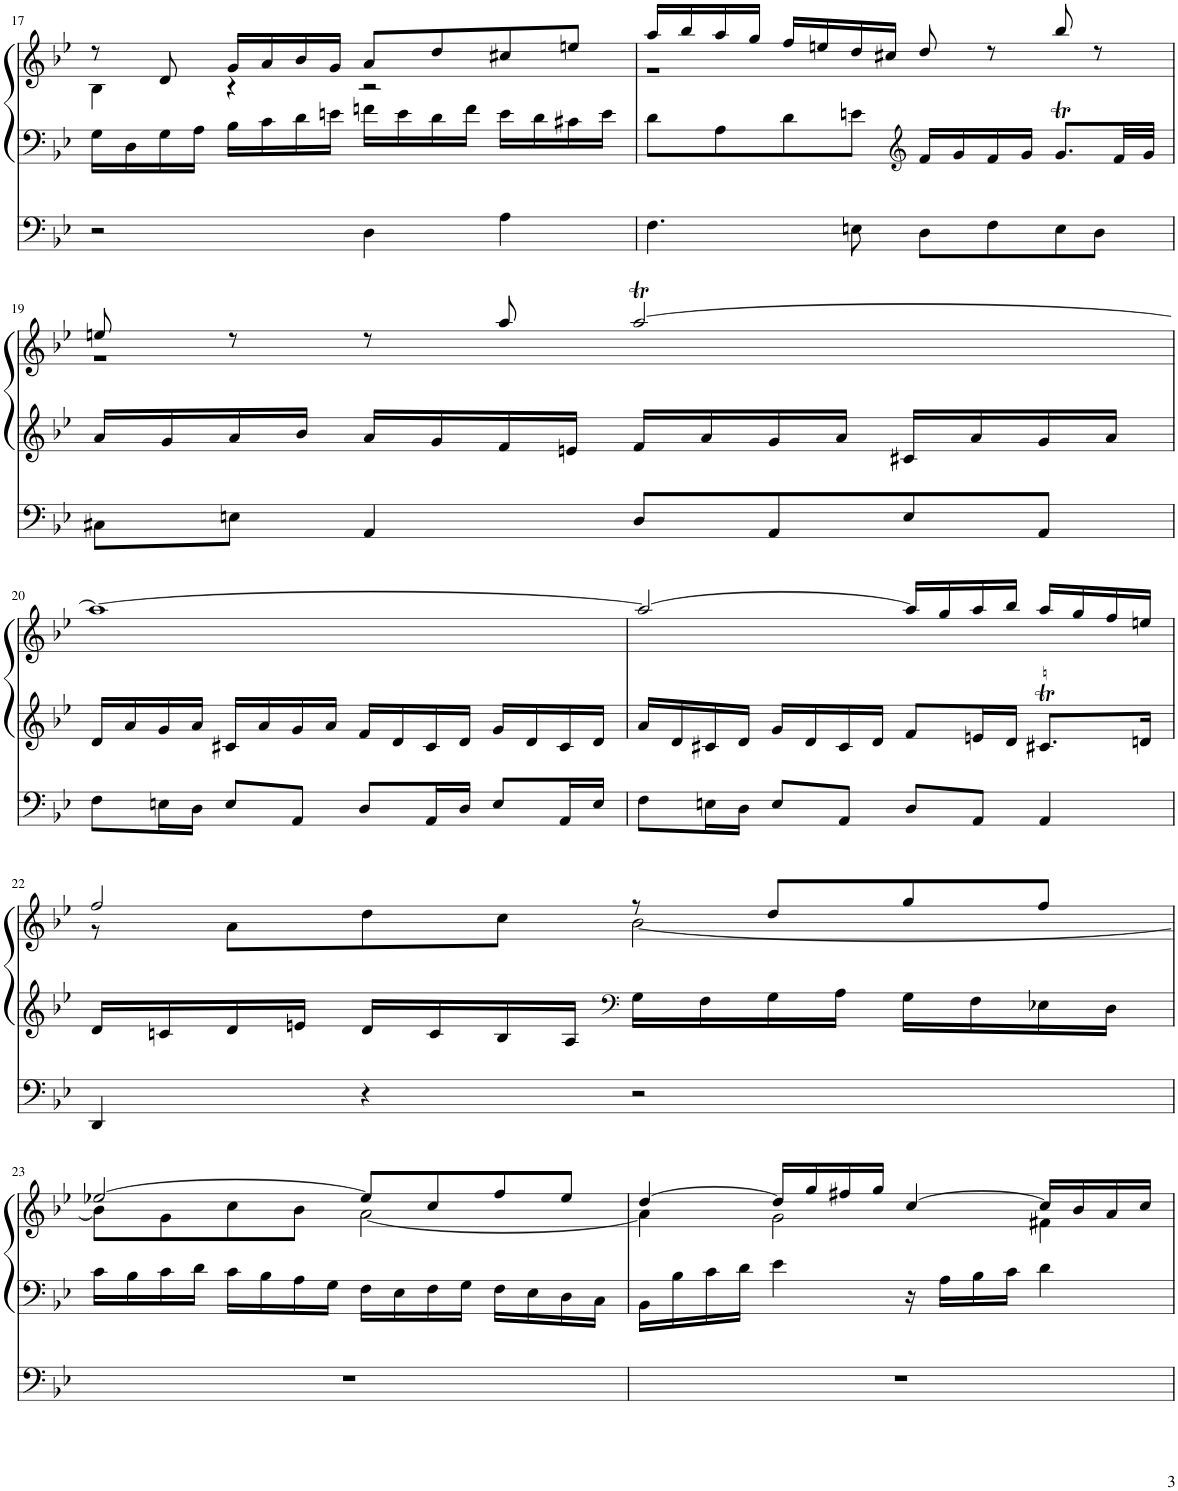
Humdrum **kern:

**kern	**kern	**kern
*part1	*part1	*part1
*staff3	*staff2	*staff1
*I"Orgue	*	*
!!LO:PB:g=z
*clefF4	*clefF4	*clefG2
*k[b-e-]	*k[b-e-]	*k[b-e-]
*M4/4	*M4/4	*M4/4
*met(c)	*met(c)	*met(c)
=17	=17	=17
*	*	*^
2r	16G\LL	8r	4B-\
.	16D\	.	.
.	16G\	8d/	.
.	16A\JJ	.	.
.	16B-\LL	16g/LL	4r
.	16c\	16a/	.
.	16d\	16b-/	.
.	16en\JJ	16g/JJ	.
4D\	16fn\LL	8a/L	2r
.	16e\	.	.
.	16d\	8dd/	.
.	16f\JJ	.	.
4A\	16e\LL	8cc#X/	.
.	16d\	.	.
.	16c#X\	8een/J	.
.	16e\JJ	.	.
=18	=18	=18	=18
4.F\	8d\L	16aa/LL	1r
.	.	16bb-/	.
.	8A\	16aa/	.
.	.	16gg/JJ	.
.	8d\	16ff/LL	.
.	.	16een/	.
8En\	8en\J	16dd/	.
.	.	16cc#X/JJ	.
*	*clefG2	*	*
8D\L	16f/LL	8dd/	.
.	16g/	.	.
8F\	16f/	8r	.
.	16g/JJ	.	.
8E\	8.gT/L	8bb-/	.
8D\J	.	8r	.
.	32f/LL	.	.
.	32g/JJJ	.	.
!!LO:LB:g=z	!!
=19	=19	=19	=19
8C#X\L	16a/LL	8een/	1r
.	16g/	.	.
8En\J	16a/	8r	.
.	16b-/JJ	.	.
4AA/	16a/LL	8r	.
.	16g/	.	.
.	16f/	8aa/	.
.	16en/JJ	.	.
8D/L	16f/LL	[2aat/	.
.	16a/	.	.
8AA/	16g/	.	.
.	16a/JJ	.	.
8E/	16c#X/LL	.	.
.	16a/	.	.
8AA/J	16g/	.	.
.	16a/JJ	.	.
*	*	*v	*v
!!LO:LB:g=z
=20	=20	=20
8F\L	16d/LL	1aa_
.	16a/	.
16En\L	16g/	.
16D\JJ	16a/JJ	.
8E/L	16c#X/LL	.
.	16a/	.
8AA/J	16g/	.
.	16a/JJ	.
8D/L	16f/LL	.
.	16d/	.
16AA/L	16c#/	.
16D/JJ	16d/JJ	.
8E/L	16g/LL	.
.	16d/	.
16AA/L	16c#/	.
16E/JJ	16d/JJ	.
=21	=21	=21
8F\L	16a/LL	2aa/_
.	16d/	.
16En\L	16c#X/	.
16D\JJ	16d/JJ	.
8E/L	16g/LL	.
.	16d/	.
8AA/J	16c#/	.
.	16d/JJ	.
8D/L	8f/L	16aa/LL]
.	.	16gg/
8AA/J	16en/L	16aa/
.	16d/JJ	16bb-/JJ
4AA/	8.c#Xt/L	16aa/LL
.	.	16gg/
.	.	16ff/
.	16dn/Jk	16een/JJ
!!LO:LB:g=z
=22	=22	=22
*	*	*^
4DD/	16d/LL	2ff/	8r
.	16cn/	.	.
.	16d/	.	8a\L
.	16en/JJ	.	.
4r	16d/LL	.	8dd\
.	16c/	.	.
.	16B-/	.	8cc\J
.	16A/JJ	.	.
*	*clefF4	*	*
2r	16G\LL	8r	[2b-\
.	16F\	.	.
.	16G\	8dd/L	.
.	16A\JJ	.	.
.	16G\LL	8gg/	.
.	16F\	.	.
.	16E-X\	8ff/J	.
.	16D\JJ	.	.
!!LO:LB:g=z	!!
=23	=23	=23	=23
1r	16c\LL	[2ee-X/	8b-\L]
.	16B-\	.	.
.	16c\	.	8g\
.	16d\JJ	.	.
.	16c\LL	.	8cc\
.	16B-\	.	.
.	16A\	.	8b-\J
.	16G\JJ	.	.
.	16F\LL	8ee-/L]	[2a\
.	16E-\	.	.
.	16F\	8cc/	.
.	16G\JJ	.	.
.	16F\LL	8ff/	.
.	16E-\	.	.
.	16D\	8ee-/J	.
.	16C\JJ	.	.
=24	=24	=24	=24
1r	16BB-\LL	[4dd/	4a\]
.	16B-\	.	.
.	16c\	.	.
.	16d\JJ	.	.
.	4e-\	16dd/LL]	2g\
.	.	16gg/	.
.	.	16ff#X/	.
.	.	16gg/JJ	.
.	16r	[4cc/	.
.	16A\LL	.	.
.	16B-\	.	.
.	16c\JJ	.	.
.	4d\	16cc/LL]	4f#X\
.	.	16b-/	.
.	.	16a/	.
.	.	16cc/JJ	.
*	*	*v	*v
=	=	=
*-	*-	*-
